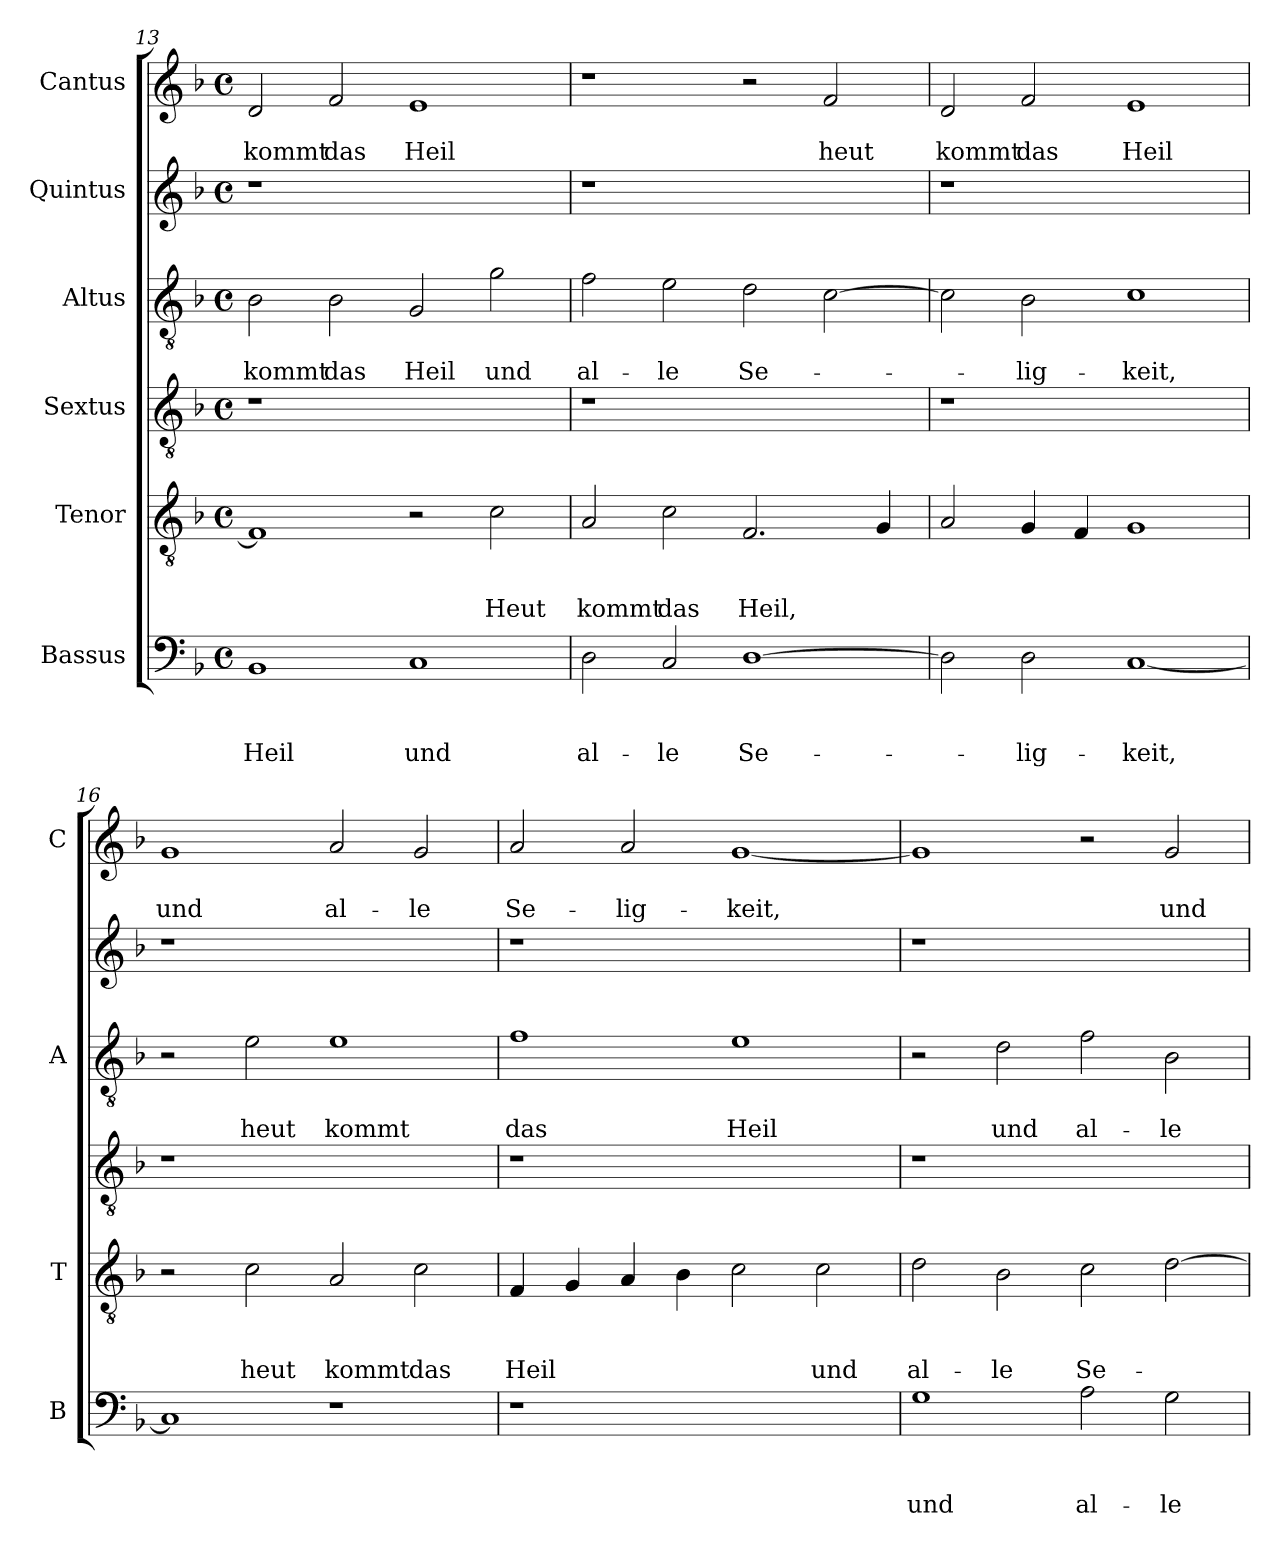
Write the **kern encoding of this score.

**kern	**text	**text	**text	**kern	**text	**text	**text	**kern	**kern	**text	**text	**kern	**kern	**text	**text
*part6	*part6	*part6	*part6	*part5	*part5	*part5	*part5	*part4	*part3	*part3	*part3	*part2	*part1	*part1	*part1
*staff6	*staff6	*staff6	*staff6	*staff5	*staff5	*staff5	*staff5	*staff4	*staff3	*staff3	*staff3	*staff2	*staff1	*staff1	*staff1
*I"Bassus	*	*	*	*I"Tenor	*	*	*	*I"Sextus	*I"Altus	*	*	*I"Quintus	*I"Cantus	*	*
*I'B	*	*	*	*I'T	*	*	*	*	*I'A	*	*	*	*I'C	*	*
*clefF4	*	*	*	*clefGv2	*	*	*	*clefGv2	*clefGv2	*	*	*clefG2	*clefG2	*	*
*k[b-]	*	*	*	*k[b-]	*	*	*	*k[b-]	*k[b-]	*	*	*k[b-]	*k[b-]	*	*
*F:	*	*	*	*F:	*	*	*	*F:	*F:	*	*	*F:	*F:	*	*
*M4/4	*	*	*	*M4/4	*	*	*	*M4/4	*M4/4	*	*	*M4/4	*M4/4	*	*
*met(c)	*	*	*	*met(c)	*	*	*	*met(c)	*met(c)	*	*	*met(c)	*met(c)	*	*
=13	=13	=13	=13	=13	=13	=13	=13	=13	=13	=13	=13	=13	=13	=13	=13
!	!	!	!LO:LY:b	!	!	!	!	!	!	!	!LO:LY:b	!	!	!	!LO:LY:b
1BB-	.	.	Heil	1F]	.	.	.	1r	2B-\	.	kommt	1r	2d/	.	kommt
!	!	!	!	!	!	!	!	!	!	!	!LO:LY:b	!	!	!	!LO:LY:b
.	.	.	.	.	.	.	.	.	2B-\	.	das	.	2f/	.	das
!	!	!	!LO:LY:b	!	!	!	!	!	!	!	!LO:LY:b	!	!	!	!LO:LY:b
1C	.	.	und	2r	.	.	.	1ryy	2G/	.	Heil	1ryy	1e	.	Heil
!	!	!	!	!	!	!	!LO:LY:b	!	!	!	!LO:LY:b	!	!	!	!
.	.	.	.	2c\	.	.	Heut	.	2g\	.	und	.	.	.	.
!!LO:LB:g=z
=14	=14	=14	=14	=14	=14	=14	=14	=14	=14	=14	=14	=14	=14	=14	=14
!	!	!	!LO:LY:b	!	!	!	!LO:LY:b	!	!	!	!LO:LY:b	!	!	!	!
2D\	.	.	al-	2A/	.	.	kommt	1r	2f\	.	al-	1r	1r	.	.
!	!	!	!LO:LY:b	!	!	!	!LO:LY:b	!	!	!	!LO:LY:b	!	!	!	!
2C/	.	.	-le	2c\	.	.	das	.	2e\	.	-le	.	.	.	.
!	!	!	!LO:LY:b	!	!	!	!LO:LY:b	!	!	!	!LO:LY:b	!	!	!	!
[1D	.	.	Se-	2.F/	.	.	Heil,	1ryy	2d\	.	Se-	1ryy	2r	.	.
!	!	!	!	!	!	!	!	!	!	!	!	!	!	!	!LO:LY:b
.	.	.	.	.	.	.	.	.	[2c\	.	.	.	2f/	.	heut
.	.	.	.	4G/	.	.	.	.	.	.	.	.	.	.	.
=15	=15	=15	=15	=15	=15	=15	=15	=15	=15	=15	=15	=15	=15	=15	=15
!	!	!	!	!	!	!	!	!	!	!	!	!	!	!	!LO:LY:b
2D\]	.	.	.	2A/	.	.	.	1r	2c\]	.	.	1r	2d/	.	kommt
!	!	!	!LO:LY:b	!	!	!	!	!	!	!	!LO:LY:b	!	!	!	!LO:LY:b
2D\	.	.	-lig-	4G/	.	.	.	.	2B-\	.	-lig-	.	2f/	.	das
.	.	.	.	4F/	.	.	.	.	.	.	.	.	.	.	.
!	!	!	!LO:LY:b	!	!	!	!	!	!	!	!LO:LY:b	!	!	!	!LO:LY:b
[1C	.	.	-keit,	1G	.	.	.	1ryy	1c	.	-keit,	1ryy	1e	.	Heil
=16	=16	=16	=16	=16	=16	=16	=16	=16	=16	=16	=16	=16	=16	=16	=16
!	!	!	!	!	!	!	!	!	!	!	!	!	!	!	!LO:LY:b
1C]	.	.	.	2r	.	.	.	1r	2r	.	.	1r	1g	.	und
!	!	!	!	!	!	!	!LO:LY:b	!	!	!	!LO:LY:b	!	!	!	!
.	.	.	.	2c\	.	.	heut	.	2e\	.	heut	.	.	.	.
!	!	!	!	!	!	!	!LO:LY:b	!	!	!	!LO:LY:b	!	!	!	!LO:LY:b
1r	.	.	.	2A/	.	.	kommt	1ryy	1e	.	kommt	1ryy	2a/	.	al-
!	!	!	!	!	!	!	!LO:LY:b	!	!	!	!	!	!	!	!LO:LY:b
.	.	.	.	2c\	.	.	das	.	.	.	.	.	2g/	.	-le
=17	=17	=17	=17	=17	=17	=17	=17	=17	=17	=17	=17	=17	=17	=17	=17
!	!	!	!	!	!	!	!LO:LY:b	!	!	!	!LO:LY:b	!	!	!	!LO:LY:b
1r	.	.	.	4F/	.	.	Heil	1r	1f	.	das	1r	2a/	.	Se-
.	.	.	.	4G/	.	.	.	.	.	.	.	.	.	.	.
!	!	!	!	!	!	!	!	!	!	!	!	!	!	!	!LO:LY:b
.	.	.	.	4A/	.	.	.	.	.	.	.	.	2a/	.	-lig-
.	.	.	.	4B-\	.	.	.	.	.	.	.	.	.	.	.
!	!	!	!	!	!	!	!	!	!	!	!LO:LY:b	!	!	!	!LO:LY:b
1ryy	.	.	.	2c\	.	.	.	1ryy	1e	.	Heil	1ryy	[1g	.	-keit,
!	!	!	!	!	!	!	!LO:LY:b	!	!	!	!	!	!	!	!
.	.	.	.	2c\	.	.	und	.	.	.	.	.	.	.	.
=18	=18	=18	=18	=18	=18	=18	=18	=18	=18	=18	=18	=18	=18	=18	=18
!	!	!	!LO:LY:b	!	!	!	!LO:LY:b	!	!	!	!	!	!	!	!
1G	.	.	und	2d\	.	.	al-	1r	2r	.	.	1r	1g]	.	.
!	!	!	!	!	!	!	!LO:LY:b	!	!	!	!LO:LY:b	!	!	!	!
.	.	.	.	2B-\	.	.	-le	.	2d\	.	und	.	.	.	.
!	!	!	!LO:LY:b	!	!	!	!LO:LY:b	!	!	!	!LO:LY:b	!	!	!	!
2A\	.	.	al-	2c\	.	.	Se-	1ryy	2f\	.	al-	1ryy	2r	.	.
!	!	!	!LO:LY:b	!	!	!	!	!	!	!	!LO:LY:b	!	!	!	!LO:LY:b
2G\	.	.	-le	[2d\	.	.	.	.	2B-\	.	-le	.	2g/	.	und
=	=	=	=	=	=	=	=	=	=	=	=	=	=	=	=
*-	*-	*-	*-	*-	*-	*-	*-	*-	*-	*-	*-	*-	*-	*-	*-
